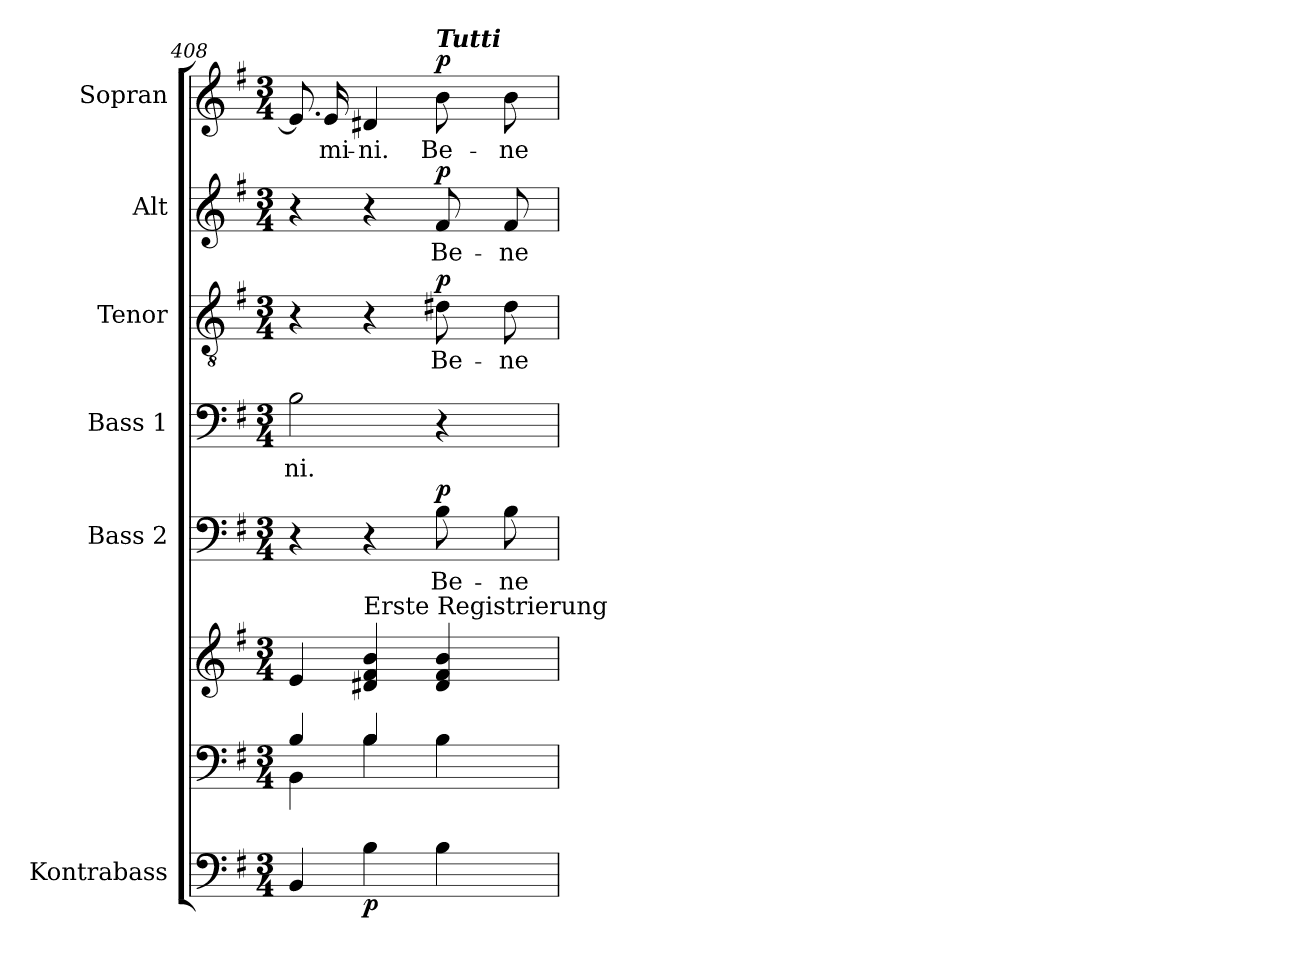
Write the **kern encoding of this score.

**kern	**dynam	**kern	**kern	**kern	**text	**dynam	**kern	**text	**kern	**text	**dynam	**kern	**text	**dynam	**kern	**text	**dynam
*part7	*part7	*part6	*part6	*part5	*part5	*part5	*part4	*part4	*part3	*part3	*part3	*part2	*part2	*part2	*part1	*part1	*part1
*staff8	*staff8	*staff7	*staff6	*staff5	*staff5	*staff5	*staff4	*staff4	*staff3	*staff3	*staff3	*staff2	*staff2	*staff2	*staff1	*staff1	*staff1
*I"Kontrabass	*	*	*	*I"Bass 2	*	*	*I"Bass 1	*	*I"Tenor	*	*	*I"Alt	*	*	*I"Sopran	*	*
*I'Kb.	*	*	*	*I'B. 2	*	*	*I'B. 1	*	*I'T.	*	*	*I'A.	*	*	*I'S.	*	*
*clefF4	*	*clefF4	*clefG2	*clefF4	*	*	*clefF4	*	*clefGv2	*	*	*clefG2	*	*	*clefG2	*	*
*ITrd7c12	*	*	*	*	*	*	*	*	*	*	*	*	*	*	*	*	*
*k[f#]	*	*k[f#]	*k[f#]	*k[f#]	*	*	*k[f#]	*	*k[f#]	*	*	*k[f#]	*	*	*k[f#]	*	*
*G:	*	*G:	*G:	*G:	*	*	*G:	*	*G:	*	*	*G:	*	*	*G:	*	*
*M3/4	*	*M3/4	*M3/4	*M3/4	*	*	*M3/4	*	*M3/4	*	*	*M3/4	*	*	*M3/4	*	*
=408	=408	=408	=408	=408	=408	=408	=408	=408	=408	=408	=408	=408	=408	=408	=408	=408	=408
*	*	*^	*	*	*	*	*	*	*	*	*	*	*	*	*	*	*
!	!	!	!	!	!	!	!	!	!LO:LY:b	!	!	!	!	!	!	!	!	!
4BBB/	.	4B/	4BB\	4e/	4r	.	.	2B\	-ni.	4r	.	.	4r	.	.	8.e/]	.	.
!	!	!	!	!	!	!	!	!	!	!	!	!	!	!	!	!	!LO:LY:b	!
.	.	.	.	.	.	.	.	.	.	.	.	.	.	.	.	16e/	-mi-	.
!	!	!	!	!LO:TX:a:t=Erste Registrierung	!	!	!	!	!	!	!	!	!	!	!	!	!	!
!	!LO:DY:b	!	!	!	!	!	!	!	!	!	!	!	!	!	!	!	!LO:LY:b	!
4BB\	p	4B/	4B\	4d#X/ 4f#/ 4b/	4r	.	.	.	.	4r	.	.	4r	.	.	4d#X/	-ni.	.
!	!	!	!	!	!	!	!	!	!	!	!	!	!	!	!	!LO:TX:a:Bi:t=Tutti	!	!
!	!	!	!	!	!	!LO:LY:b	!LO:DY:a	!	!	!	!LO:LY:b	!LO:DY:a	!	!LO:LY:b	!LO:DY:a	!	!LO:LY:b	!LO:DY:a
4BB\	.	4B\	4ryy	4d#/ 4f#/ 4b/	8B\	Be-	p	4r	.	8d#X\	Be-	p	8f#/	Be-	p	8b\	Be-	p
!	!	!	!	!	!	!LO:LY:b	!	!	!	!	!LO:LY:b	!	!	!LO:LY:b	!	!	!LO:LY:b	!
.	.	.	.	.	8B\	-ne-	.	.	.	8d#\	-ne-	.	8f#/	-ne-	.	8b\	-ne-	.
*	*	*v	*v	*	*	*	*	*	*	*	*	*	*	*	*	*	*	*
=	=	=	=	=	=	=	=	=	=	=	=	=	=	=	=	=	=
*-	*-	*-	*-	*-	*-	*-	*-	*-	*-	*-	*-	*-	*-	*-	*-	*-	*-
